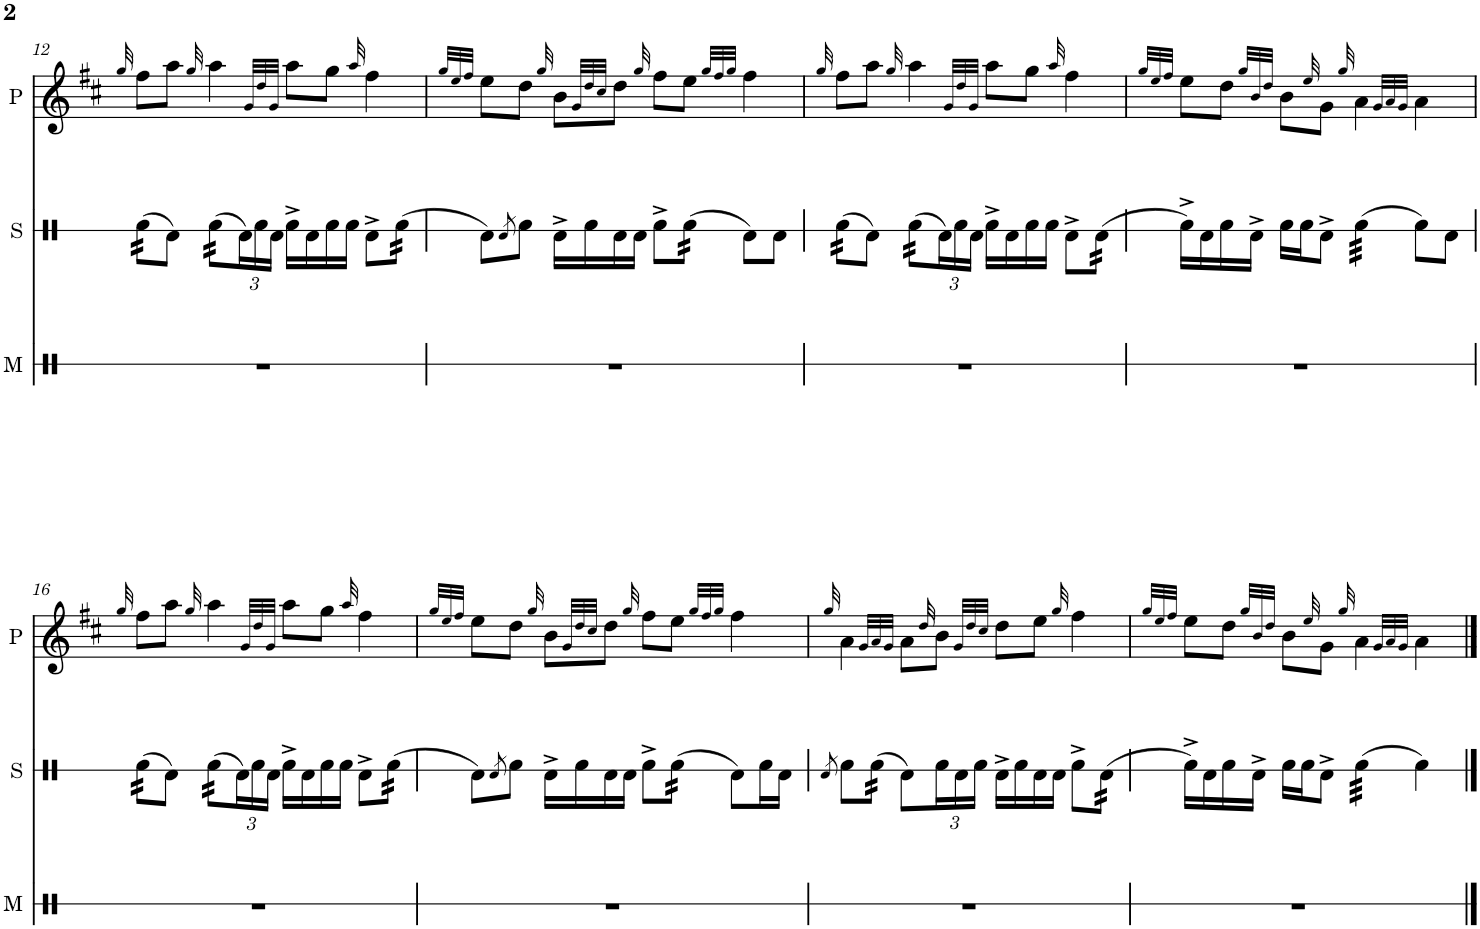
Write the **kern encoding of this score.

**kern	**kern	**kern
*part3	*part2	*part1
*staff3	*staff2	*staff1
*I"Metronome	*I"Snare	*I"Bagpipes
*I'M	*I'S	*
!!LO:PB:g=z
*clefX	*clefX	*clefG2
*	*	*Trd1c2
*k[]	*k[]	*k[f#c#]
*M4/4	*M4/4	*M4/4
=12	=12	=12
.	.	32qgg/
*	*tremolo	*
1r	(32Rf\LLL	8ff#\L
.	(32Rf\	.
.	(32Rf\	.
.	(32Rf\	.
*	*Xtremolo	*
.	8Rd\J)	8aa\J
.	.	32qgg/
*	*tremolo	*
.	(32Rf\LLL	4aa\
.	(32Rf\	.
.	(32Rf\	.
.	(32Rf\	.
*	*Xtremolo	*
*	*Xbrackettup	*
.	24Rd\L)	.
.	24Rf\	.
.	24Rd\JJ	.
.	.	32qg/LLL
.	.	32qdd/
.	.	32qg/JJJ
.	16Rf^\LL	8aa\L
.	16Rd\	.
.	16Rf\	8gg\J
.	16Rf\JJ	.
.	.	32qaa/
.	8Rd^\L	4ff#\
*	*tremolo	*
.	(32Rf\	.
.	(32Rf\	.
.	(32Rf\	.
.	(32Rf\JJJ	.
*	*Xtremolo	*
=13	=13	=13
.	.	32qgg/LLL
.	.	32qee/
.	.	32qff#/JJJ
1r	8Rd\L)	8ee\L
.	8qRd/	.
.	8Rf^\J	8dd\J
.	.	32qgg/
.	16Rd^\LL	8b\L
.	16Rf\	.
.	.	32qg/LLL
.	.	32qdd/
.	.	32qcc#/JJJ
.	16Rd\	8dd\J
.	16Rd\JJ	.
.	.	32qgg/
.	8Rf^\L	8ff#\L
*	*tremolo	*
.	(32Rf\	8ee\J
.	(32Rf\	.
.	(32Rf\	.
.	(32Rf\JJJ	.
*	*Xtremolo	*
.	.	32qgg/LLL
.	.	32qff#/
.	.	32qgg/JJJ
.	8Rd\L)	4ff#\
.	8Rd\J	.
=14	=14	=14
.	.	32qgg/
*	*tremolo	*
1r	(32Rf\LLL	8ff#\L
.	(32Rf\	.
.	(32Rf\	.
.	(32Rf\	.
*	*Xtremolo	*
.	8Rd\J)	8aa\J
.	.	32qgg/
*	*tremolo	*
.	(32Rf\LLL	4aa\
.	(32Rf\	.
.	(32Rf\	.
.	(32Rf\	.
*	*Xtremolo	*
.	24Rd\L)	.
.	24Rf\	.
.	24Rd\JJ	.
.	.	32qg/LLL
.	.	32qdd/
.	.	32qg/JJJ
.	16Rf^\LL	8aa\L
.	16Rd\	.
.	16Rf\	8gg\J
.	16Rf\JJ	.
.	.	32qaa/
.	8Rd^\L	4ff#\
*	*tremolo	*
.	(32Rd\	.
.	(32Rd\	.
.	(32Rd\	.
.	(32Rd\JJJ	.
*	*Xtremolo	*
=15	=15	=15
.	.	32qgg/LLL
.	.	32qee/
.	.	32qff#/JJJ
1r	16Rf^\LL)	8ee\L
.	16Rd\	.
.	16Rf\	8dd\J
.	16Rd^\JJ	.
.	.	32qgg/LLL
.	.	32qb/
.	.	32qdd/JJJ
.	16Rf\LL	8b\L
.	16Rf\J	.
.	.	32qee/
.	8Rd^\J	8g\J
.	.	32qgg/
*	*tremolo	*
.	(32Rf\LLL	4a\
.	(32Rf\	.
.	(32Rf\	.
.	(32Rf\	.
.	(32Rf\	.
.	(32Rf\	.
.	(32Rf\	.
.	(32Rf\JJJ	.
*	*Xtremolo	*
.	.	32qg/LLL
.	.	32qa/
.	.	32qg/JJJ
.	8Rf\L)	4a\
.	8Rd\J	.
!!LO:LB:g=z
=16	=16	=16
.	.	32qgg/
*	*tremolo	*
1r	(32Rf\LLL	8ff#\L
.	(32Rf\	.
.	(32Rf\	.
.	(32Rf\	.
*	*Xtremolo	*
.	8Rd\J)	8aa\J
.	.	32qgg/
*	*tremolo	*
.	(32Rf\LLL	4aa\
.	(32Rf\	.
.	(32Rf\	.
.	(32Rf\	.
*	*Xtremolo	*
.	24Rd\L)	.
.	24Rf\	.
.	24Rd\JJ	.
.	.	32qg/LLL
.	.	32qdd/
.	.	32qg/JJJ
.	16Rf^\LL	8aa\L
.	16Rd\	.
.	16Rf\	8gg\J
.	16Rf\JJ	.
.	.	32qaa/
.	8Rd^\L	4ff#\
*	*tremolo	*
.	(32Rf\	.
.	(32Rf\	.
.	(32Rf\	.
.	(32Rf\JJJ	.
*	*Xtremolo	*
=17	=17	=17
.	.	32qgg/LLL
.	.	32qee/
.	.	32qff#/JJJ
1r	8Rd\L)	8ee\L
.	8qRd/	.
.	8Rf^\J	8dd\J
.	.	32qgg/
.	16Rd^\LL	8b\L
.	16Rf\	.
.	.	32qg/LLL
.	.	32qdd/
.	.	32qcc#/JJJ
.	16Rd\	8dd\J
.	16Rd\JJ	.
.	.	32qgg/
.	8Rf^\L	8ff#\L
*	*tremolo	*
.	(32Rf\	8ee\J
.	(32Rf\	.
.	(32Rf\	.
.	(32Rf\JJJ	.
*	*Xtremolo	*
.	.	32qgg/LLL
.	.	32qff#/
.	.	32qgg/JJJ
.	8Rd\L)	4ff#\
.	16Rf\L	.
.	16Rd\JJ	.
=18	=18	=18
.	8qRd/	32qgg/
1r	8Rf^\L	4a\
*	*tremolo	*
.	(32Rf\	.
.	(32Rf\	.
.	(32Rf\	.
.	(32Rf\JJJ	.
*	*Xtremolo	*
.	.	32qg/LLL
.	.	32qa/
.	.	32qg/JJJ
.	8Rd\L)	8a\L
.	.	32qdd/
.	24Rf\L	8b\J
.	24Rd\	.
.	24Rf\JJ	.
.	.	32qg/LLL
.	.	32qdd/
.	.	32qcc#/JJJ
.	16Rd^\LL	8dd\L
.	16Rf\	.
.	16Rd\	8ee\J
.	16Rd\JJ	.
.	.	32qgg/
.	8Rf^\L	4ff#\
*	*tremolo	*
.	(32Rd\	.
.	(32Rd\	.
.	(32Rd\	.
.	(32Rd\JJJ	.
*	*Xtremolo	*
=19	=19	=19
.	.	32qgg/LLL
.	.	32qee/
.	.	32qff#/JJJ
*	*	*^
1r	16Rf^\LL)	8ee\L	2.ryy
.	16Rd\	.	.
.	16Rf\	8dd\J	.
.	16Rd^\JJ	.	.
.	.	32qgg/LLL	.
.	.	32qb/	.
.	.	32qdd/JJJ	.
.	16Rf\LL	8b\L	.
.	16Rf\J	.	.
.	.	32qee/	.
.	8Rd^\J	8g\J	.
.	.	32qgg/	.
*	*tremolo	*	*
.	(32Rf\LLL	4a\	.
.	(32Rf\	.	.
.	(32Rf\	.	.
.	(32Rf\	.	.
.	(32Rf\	.	.
.	(32Rf\	.	.
.	(32Rf\	.	.
.	(32Rf\JJJ	.	.
*	*Xtremolo	*	*
.	.	32qg/LLL	.
.	.	32qa/	.
.	.	32qg/JJJ	.
.	4Rf\)	4a\	8ryy
.	.	.	8A#X
*	*	*v	*v
==	==	==
*-	*-	*-
